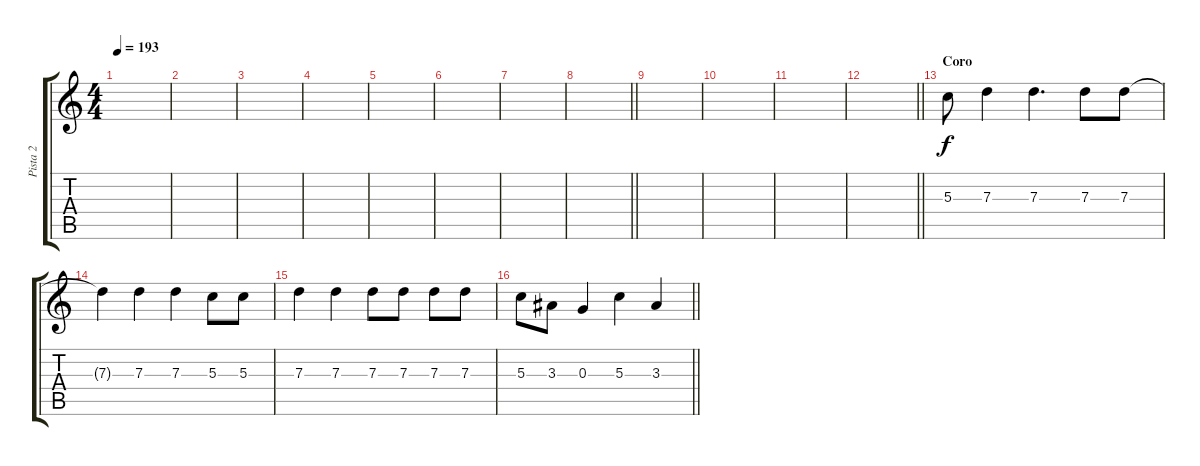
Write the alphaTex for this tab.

\track ("Pista 2" "Pista 2") {instrument acousticguitarsteel}
\staff {score tabs}
\tuning (E4 B3 G3 D3 A2 E2) {hide}
\ts (4 4)
\tempo 193
\clef g2
\ks c
|
|
|
|
|
|
|
\barLineRight lightlight
|
|
|
|
\barLineRight lightlight
|
\section ("" "Coro")
5.3.8 7.3.4 7.3.4{d} 7.3.8 7.3.8 |
7.3{t}.4 7.3.4 7.3.4 5.3.8 5.3.8 |
7.3.4 7.3.4 7.3.8 7.3.8 7.3.8 7.3.8 |
\barLineRight lightlight
5.3.8 3.3.8 0.3.4 5.3.4 3.3.4
